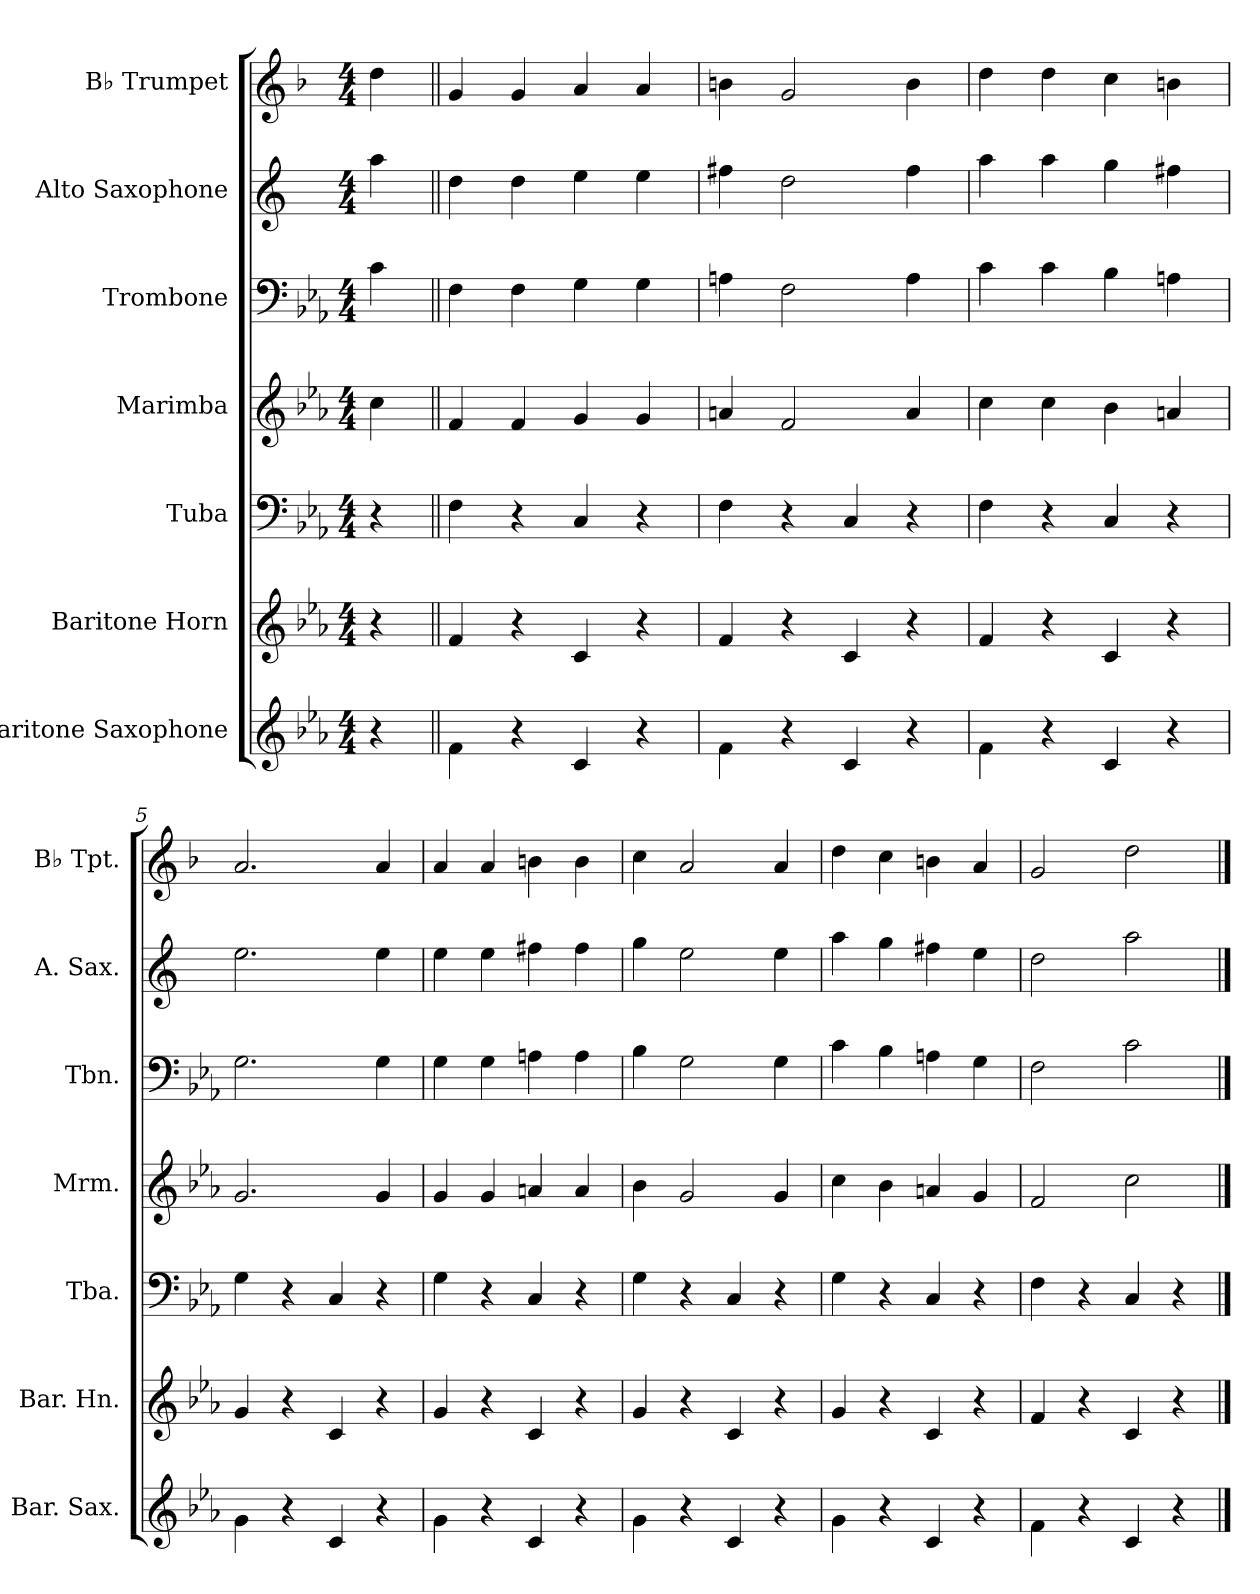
**kern	**kern	**kern	**kern	**kern	**kern	**kern
*part7	*part6	*part5	*part4	*part3	*part2	*part1
*staff7	*staff6	*staff5	*staff4	*staff3	*staff2	*staff1
*I"Baritone Saxophone	*I"Baritone Horn	*I"Tuba	*I"Marimba	*I"Trombone	*I"Alto Saxophone	*I"B♭ Trumpet
*I'Bar. Sax.	*I'Bar. Hn.	*I'Tba.	*I'Mrm.	*I'Tbn.	*I'A. Sax.	*I'B♭ Tpt.
*clefG2	*clefG2	*clefF4	*clefG2	*clefF4	*clefG2	*clefG2
*ITrd12c21	*ITrd8c14	*	*	*	*ITrd5c9	*ITrd1c2
*k[b-e-a-]	*k[b-e-a-]	*k[b-e-a-]	*k[b-e-a-]	*k[b-e-a-]	*k[b-e-a-]	*k[b-e-a-]
*M4/4	*M4/4	*M4/4	*M4/4	*M4/4	*M4/4	*M4/4
*MM200	*MM200	*MM200	*MM200	*MM200	*MM200	*MM200
=1	=1	=1	=1	=1	=1	=1
4r	4r	4r	4cc\	4c\	4cc\	4cc\
=2||	=2||	=2||	=2||	=2||	=2||	=2||
4F\	4F/	4F\	4f/	4F\	4f\	4f/
4r	4r	4r	4f/	4F\	4f\	4f/
4C/	4C/	4C/	4g/	4G\	4g\	4g/
4r	4r	4r	4g/	4G\	4g\	4g/
=3	=3	=3	=3	=3	=3	=3
4F\	4F/	4F\	4an/	4An\	4an\	4an\
4r	4r	4r	2f/	2F\	2f\	2f/
4C/	4C/	4C/	.	.	.	.
4r	4r	4r	4a/	4A\	4a\	4a\
=4	=4	=4	=4	=4	=4	=4
4F\	4F/	4F\	4cc\	4c\	4cc\	4cc\
4r	4r	4r	4cc\	4c\	4cc\	4cc\
4C/	4C/	4C/	4b-\	4B-\	4b-\	4b-\
4r	4r	4r	4an/	4An\	4an\	4an\
=5	=5	=5	=5	=5	=5	=5
4G\	4G/	4G\	2.g/	2.G\	2.g\	2.g/
4r	4r	4r	.	.	.	.
4C/	4C/	4C/	.	.	.	.
4r	4r	4r	4g/	4G\	4g\	4g/
=6	=6	=6	=6	=6	=6	=6
4G\	4G/	4G\	4g/	4G\	4g\	4g/
4r	4r	4r	4g/	4G\	4g\	4g/
4C/	4C/	4C/	4an/	4An\	4an\	4an\
4r	4r	4r	4a/	4A\	4a\	4a\
=7	=7	=7	=7	=7	=7	=7
4G\	4G/	4G\	4b-\	4B-\	4b-\	4b-\
4r	4r	4r	2g/	2G\	2g\	2g/
4C/	4C/	4C/	.	.	.	.
4r	4r	4r	4g/	4G\	4g\	4g/
!!LO:LB:g=z
=8	=8	=8	=8	=8	=8	=8
4G\	4G/	4G\	4cc\	4c\	4cc\	4cc\
4r	4r	4r	4b-\	4B-\	4b-\	4b-\
4C/	4C/	4C/	4an/	4An\	4an\	4an\
4r	4r	4r	4g/	4G\	4g\	4g/
=9	=9	=9	=9	=9	=9	=9
4F\	4F/	4F\	2f/	2F\	2f\	2f/
4r	4r	4r	.	.	.	.
4C/	4C/	4C/	2cc\	2c\	2cc\	2cc\
4r	4r	4r	.	.	.	.
==	==	==	==	==	==	==
*-	*-	*-	*-	*-	*-	*-
